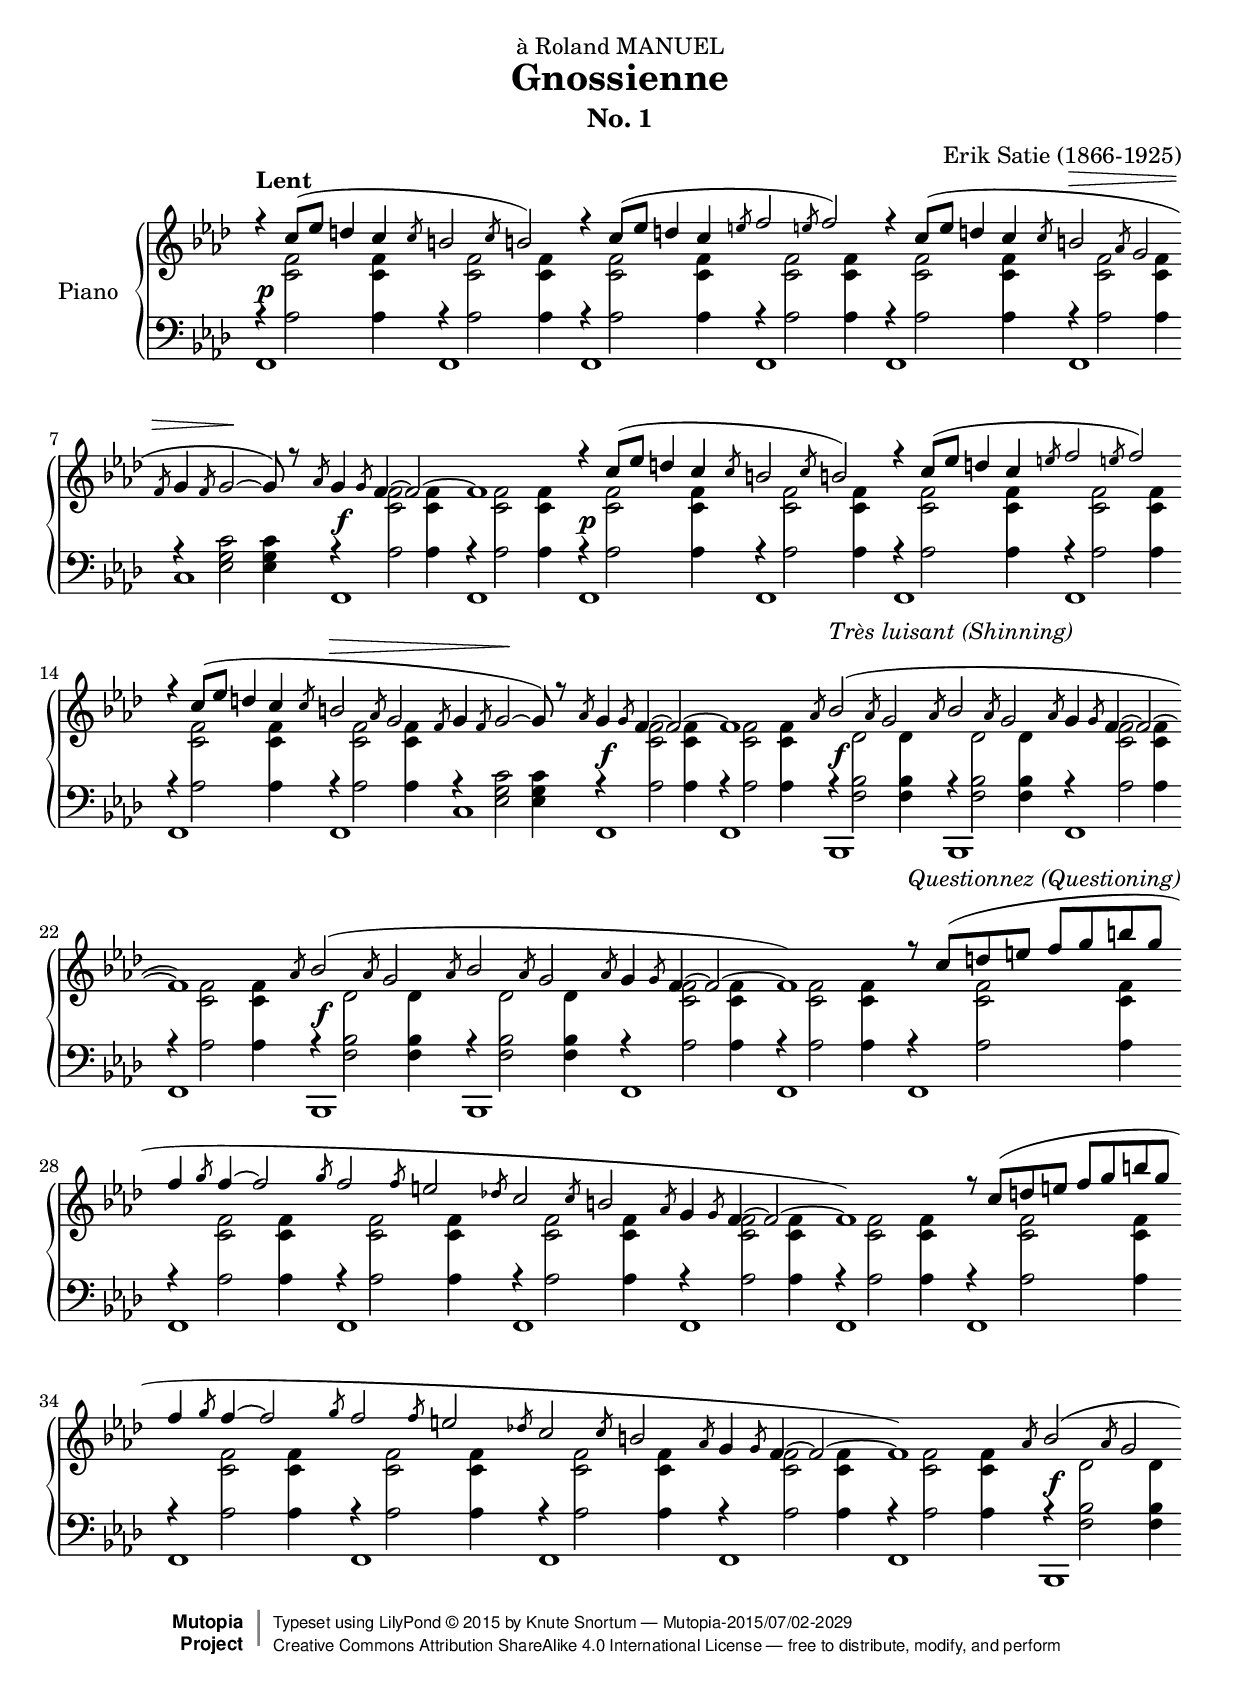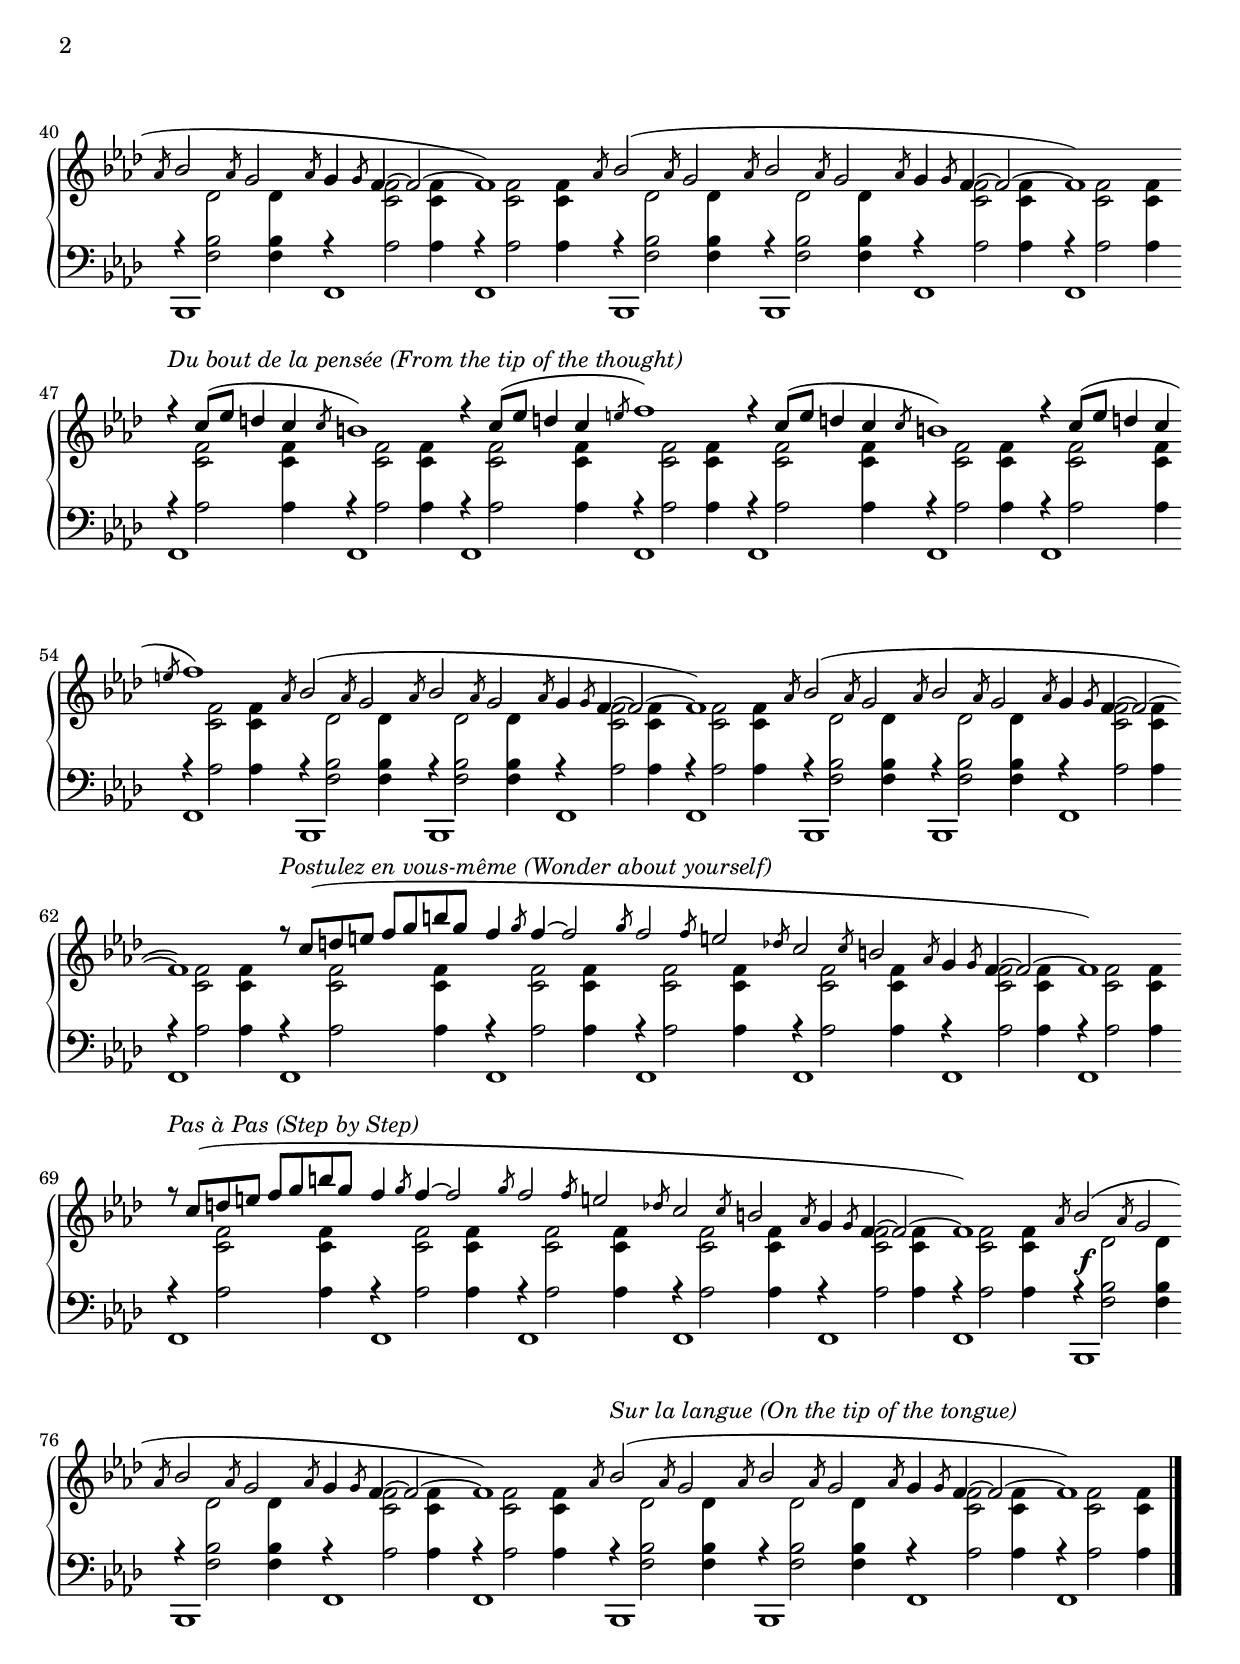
\version "2.18.2"
\language "english"

\header {
  title        = "Gnossienne"
  subtitle     = "No. 1"
  composer     = "Erik Satie (1866-1925)"
  dedication   = "à Roland MANUEL"
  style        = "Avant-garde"
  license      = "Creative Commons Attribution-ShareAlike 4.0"
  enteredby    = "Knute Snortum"
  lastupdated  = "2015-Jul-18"
  date         = "1890"
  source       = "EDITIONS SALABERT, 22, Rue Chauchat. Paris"

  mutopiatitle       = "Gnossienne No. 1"
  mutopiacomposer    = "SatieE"
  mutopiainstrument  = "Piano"
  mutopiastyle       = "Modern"
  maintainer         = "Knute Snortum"
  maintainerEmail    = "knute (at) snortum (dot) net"
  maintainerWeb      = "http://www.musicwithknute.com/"

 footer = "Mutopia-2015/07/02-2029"
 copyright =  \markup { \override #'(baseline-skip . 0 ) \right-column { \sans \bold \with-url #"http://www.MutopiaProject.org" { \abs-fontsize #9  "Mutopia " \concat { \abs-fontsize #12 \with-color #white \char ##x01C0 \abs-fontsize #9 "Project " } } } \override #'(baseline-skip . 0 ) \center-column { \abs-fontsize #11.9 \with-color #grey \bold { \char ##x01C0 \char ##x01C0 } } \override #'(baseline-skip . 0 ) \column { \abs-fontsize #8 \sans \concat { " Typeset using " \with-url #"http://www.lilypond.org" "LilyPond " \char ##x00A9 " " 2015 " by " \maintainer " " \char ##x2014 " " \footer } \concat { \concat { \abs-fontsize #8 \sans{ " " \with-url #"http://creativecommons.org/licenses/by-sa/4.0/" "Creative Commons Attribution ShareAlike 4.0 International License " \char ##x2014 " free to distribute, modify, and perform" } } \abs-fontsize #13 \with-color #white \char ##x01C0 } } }
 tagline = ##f
}

% -------------------
% --- Definitions ---
% -------------------

startGraceMusic = {
  <>
  \override Flag.stroke-style = #"grace"
}

stopGraceMusic = {
  \revert Flag.stroke-style
  <>
}

% -------------
% --- Music ---
% -------------

% --- Theme 1

themeOneHigh = \relative {
  r4 c''8 ( ef d4 c |
  \grace { c8 } b2 \grace { c8 } b!2 ) |
  r4 c8 ( ef d4 c |
  \grace { e8 } f2 \grace { e!8 } f2 ) |
  r4 c8 ( ef d4 c |
  \grace { c8 } b2 \grace { af8 } g2 |
  \grace { f8 } g4 \grace { f8 } g2 ~ g8 ) r |
  \grace { af8 } g4 \grace{ g8 } f4 ~ f2 ~ |
  f1 |
}

themeOneUpMid = \relative {
  \crossStaff {
    \repeat unfold 6 { s4 <c' f>2 q4 | }
  }
  s1 |
  \crossStaff {
    s4 <c f>2 q4 |
    s4 <c f>2 q4 |
  }
}

themeOneLowMid = \relative {
  \crossStaff {
    \repeat unfold 6 { af4\rest af2 af4 | }
  }
  af4\rest <ef g c>2 q4 |
  \crossStaff {
    af4\rest <<af2 \new Voice{\voiceOne \once \hideNotes af4 }>> af4 |
    af4\rest af2 af4 |
  }
}

themeOneLow = \relative {
  \repeat unfold 6 { f,1 | }
  c'1 |
  f,1 |
  f1 |  
}

% --- Theme 2

themeTwoHigh = \relative {
  \grace { af'8 } bf2 ( \grace { af8 } g2
  \grace { af8 } bf2 \grace { af8 } g2
  \grace { af8 } g4 \grace{ g8 } f4 ~ f2 ~ |
  f1 ) |
}

themeTwoUpMid = \relative {
  \crossStaff {
    s4 df'2 df4 |
    s4 df2 df4 |
    s4 <c f>2 q4 |
    s4 <c f>2 q4 |
  }
}

themeTwoLowMid = \relative {
  \crossStaff {
    af4\rest <f bf>2 q4 |
    af4\rest <f bf>2 q4 |
    af4\rest <<af2 \new Voice{\voiceOne \once \hideNotes af4 }>> af4 |
    af4\rest af2 af4 |
  }
}

themeTwoLow = \relative {
  bf,,1 |
  bf1 |
  f'1 |
  f1 |
}

% --- Theme 3

themeThreeHigh = \relative {
  r8 c'' ( d e f g b g |
  f4 \grace { g8 } f4 ~ f2 |
  \grace { g8 } f2 \grace { f8 } e2 |
  \grace { df!8 } c2 \grace { c8 } b2 |
  \grace { af8 } g4 \grace{ g8 } f4 ~ f2 ~ |
  f1 ) |
}

themeThreeUpMid = \relative {
  \crossStaff {
    \repeat unfold 6 { s4 <c' f>2 q4 | }
  }
}

themeThreeLowMid = \relative {
  \crossStaff {
    \repeat unfold 4 { af4\rest af2 af4 | }
    af4\rest <<af2 \new Voice{\voiceOne \once \hideNotes af4 }>> af4 |
    af4\rest af2 af4 |
  }
}

themeThreeLow = \relative {
  \repeat unfold 6 { f,1 | }
}

% --- Theme 4

themeFourHigh = \relative {
  r4 c''8 ( ef d4 c |
  \grace { c8 } b1 ) |
  r4 c8 ( ef d4 c |
  \grace { e8 } f1 ) |
}

themeFourUpMid = \relative {
  \crossStaff {
    \repeat unfold 4 { s4 <c' f>2 q4 | }
  }
}

themeFourLowMid = \relative {
  \crossStaff {
    \repeat unfold 4 { af4\rest af2 af4 | }
  }
}

themeFourLow = \relative {
  \repeat unfold 4 { f,1 | }
}

% --- Voices

highVoice = {
  \tempo "Lent"
  \themeOneHigh
  \themeOneHigh
  \themeTwoHigh
  \themeTwoHigh
  \themeThreeHigh
  \themeThreeHigh
  \themeTwoHigh
  \themeTwoHigh
  \themeFourHigh
  \themeFourHigh
  \themeTwoHigh
  \themeTwoHigh
  \themeThreeHigh
  \themeThreeHigh
  \themeTwoHigh
  \themeTwoHigh
}

upperMiddle = {
  \themeOneUpMid
  \themeOneUpMid
  \themeTwoUpMid
  \themeTwoUpMid
  \themeThreeUpMid
  \themeThreeUpMid
  \themeTwoUpMid
  \themeTwoUpMid
  \themeFourUpMid
  \themeFourUpMid
  \themeTwoUpMid
  \themeTwoUpMid
  \themeThreeUpMid
  \themeThreeUpMid
  \themeTwoUpMid
  \themeTwoUpMid
}

lowerMiddle = {
  \themeOneLowMid
  \themeOneLowMid
  \themeTwoLowMid
  \themeTwoLowMid
  \themeThreeLowMid
  \themeThreeLowMid
  \themeTwoLowMid
  \themeTwoLowMid
  \themeFourLowMid
  \themeFourLowMid
  \themeTwoLowMid
  \themeTwoLowMid
  \themeThreeLowMid
  \themeThreeLowMid
  \themeTwoLowMid
  \themeTwoLowMid
}

lowVoice = {
  \themeOneLow
  \themeOneLow
  \themeTwoLow
  \themeTwoLow
  \themeThreeLow
  \themeThreeLow
  \themeTwoLow
  \themeTwoLow
  \themeFourLow
  \themeFourLow
  \themeTwoLow
  \themeTwoLow
  \themeThreeLow
  \themeThreeLow
  \themeTwoLow
  \themeTwoLow
}

% --- Dynamics, text, and musical terms

dynamicsHigh = {
  % Theme One
  \repeat unfold 2 {
    s1 * 5 |
    s2 \> s |
    s4 s2. \! |
    s1 * 2 |
  }
  % Theme Two
  s1 ^ "Très luisant (Shinning)" |
  s1 |
  s1 \break |
  s1 * 5 |
  % Theme Three
  s1 ^ "Questionnez (Questioning)" |
  s1 * 5 |
  s1 * 6 |
  % Theme Two
  s1 * 4 |
  s1 * 4 |
  \break
  % Theme Four
  s1 ^ "Du bout de la pensée (From the tip of the thought)" |
  s1 * 3 |
  s1 * 4 |
  % Theme Two
  s1 * 4 |
  s1 * 4 |
  % Theme Three
  s1 ^ "Postulez en vous-même (Wonder about yourself)" |
  s1 * 5 |
  s1 ^ "Pas à Pas (Step by Step)" |
  s1 * 5 |
  % Theme Two
  s1 * 4 |
  s1 ^ "Sur la langue (On the tip of the tongue)" |
  s1 * 3 |
}

dynamics = {
  % Theme One
  \repeat unfold 2 {
    s1 \p |
    s1 * 6 |
    s1 \f |
    s1 |
  }
  % Theme Two
  s1 \f |
  s1 * 3 |
  s1 \f |
  s1 * 3 |
  % Theme Three
  s1 * 6 |
  s1 * 6 |
  % Theme Two
  s1 \f |
  s1 * 3 |
  s1 * 4 |
  % Theme Four
  s1 * 4 |
  s1 * 4 |
  % Theme Two
  s1 * 4 |
  s1 * 4 |
  % Theme Three
  s1 * 6 |
  s1 * 6 |
  % Theme Two
  s1 \f |
  s1 * 3 |
  s1 * 4 |
}

% -----------------------
% --- Layout and MIDI ---
% -----------------------

global = {
  \key f \minor
  \time 4/4
  \hide Staff.BarLine
  \hide Score.SpanBar
}

upper = {
  \global
  \clef treble
  <<
    \new Voice { \voiceOne \highVoice }
    \new Voice { \voiceTwo \upperMiddle }
  >>
  \undo \hide Staff.BarLine
  \undo \hide Score.SpanBar
  \bar "|."
}

lower = {
  \global
  \clef bass
  <<
    \new Voice { \voiceTwo \lowerMiddle }
    \new Voice { \voiceFour \lowVoice }
  >>
  \undo \hide Staff.BarLine
  \undo \hide Score.SpanBar
  \bar "|."
}

\paper {
  top-margin = 8\mm                              %-minimum top-margin: 8mm
  top-markup-spacing.basic-distance = #5         %-dist. from bottom of top margin to the first markup/title
  markup-system-spacing.basic-distance = #6      %-dist. from header/title to first system
  top-system-spacing.basic-distance = #12        %-dist. from top margin to system in pages with no titles
  last-bottom-spacing.basic-distance = #11       %-pads music from copyright block
  
  % --- Set these to false after all editing is finished
  ragged-bottom = ##f
  ragged-last-bottom = ##f
  ragged-right = ##f
}

\score {
  \new PianoStaff \with { instrumentName = #"Piano" } <<
    \new Dynamics { \global \dynamicsHigh }
    \new Staff = "upper" \upper
    \new Dynamics { \global \dynamics }
    \new Staff = "lower" \lower
  >>
  \layout { 
    \context {
      \Staff
      \remove "Time_signature_engraver"
    }
    \context {
      \PianoStaff
      \consists #Span_stem_engraver
    }
  } 
}

\include "articulate.ly"

\score {
  \articulate <<
    \new PianoStaff <<
      \new Staff ="upper" \upper
      \new Staff = "lower" \lower
    >>
  >>
  \midi { 
    \tempo 4 = 100
  }
}
